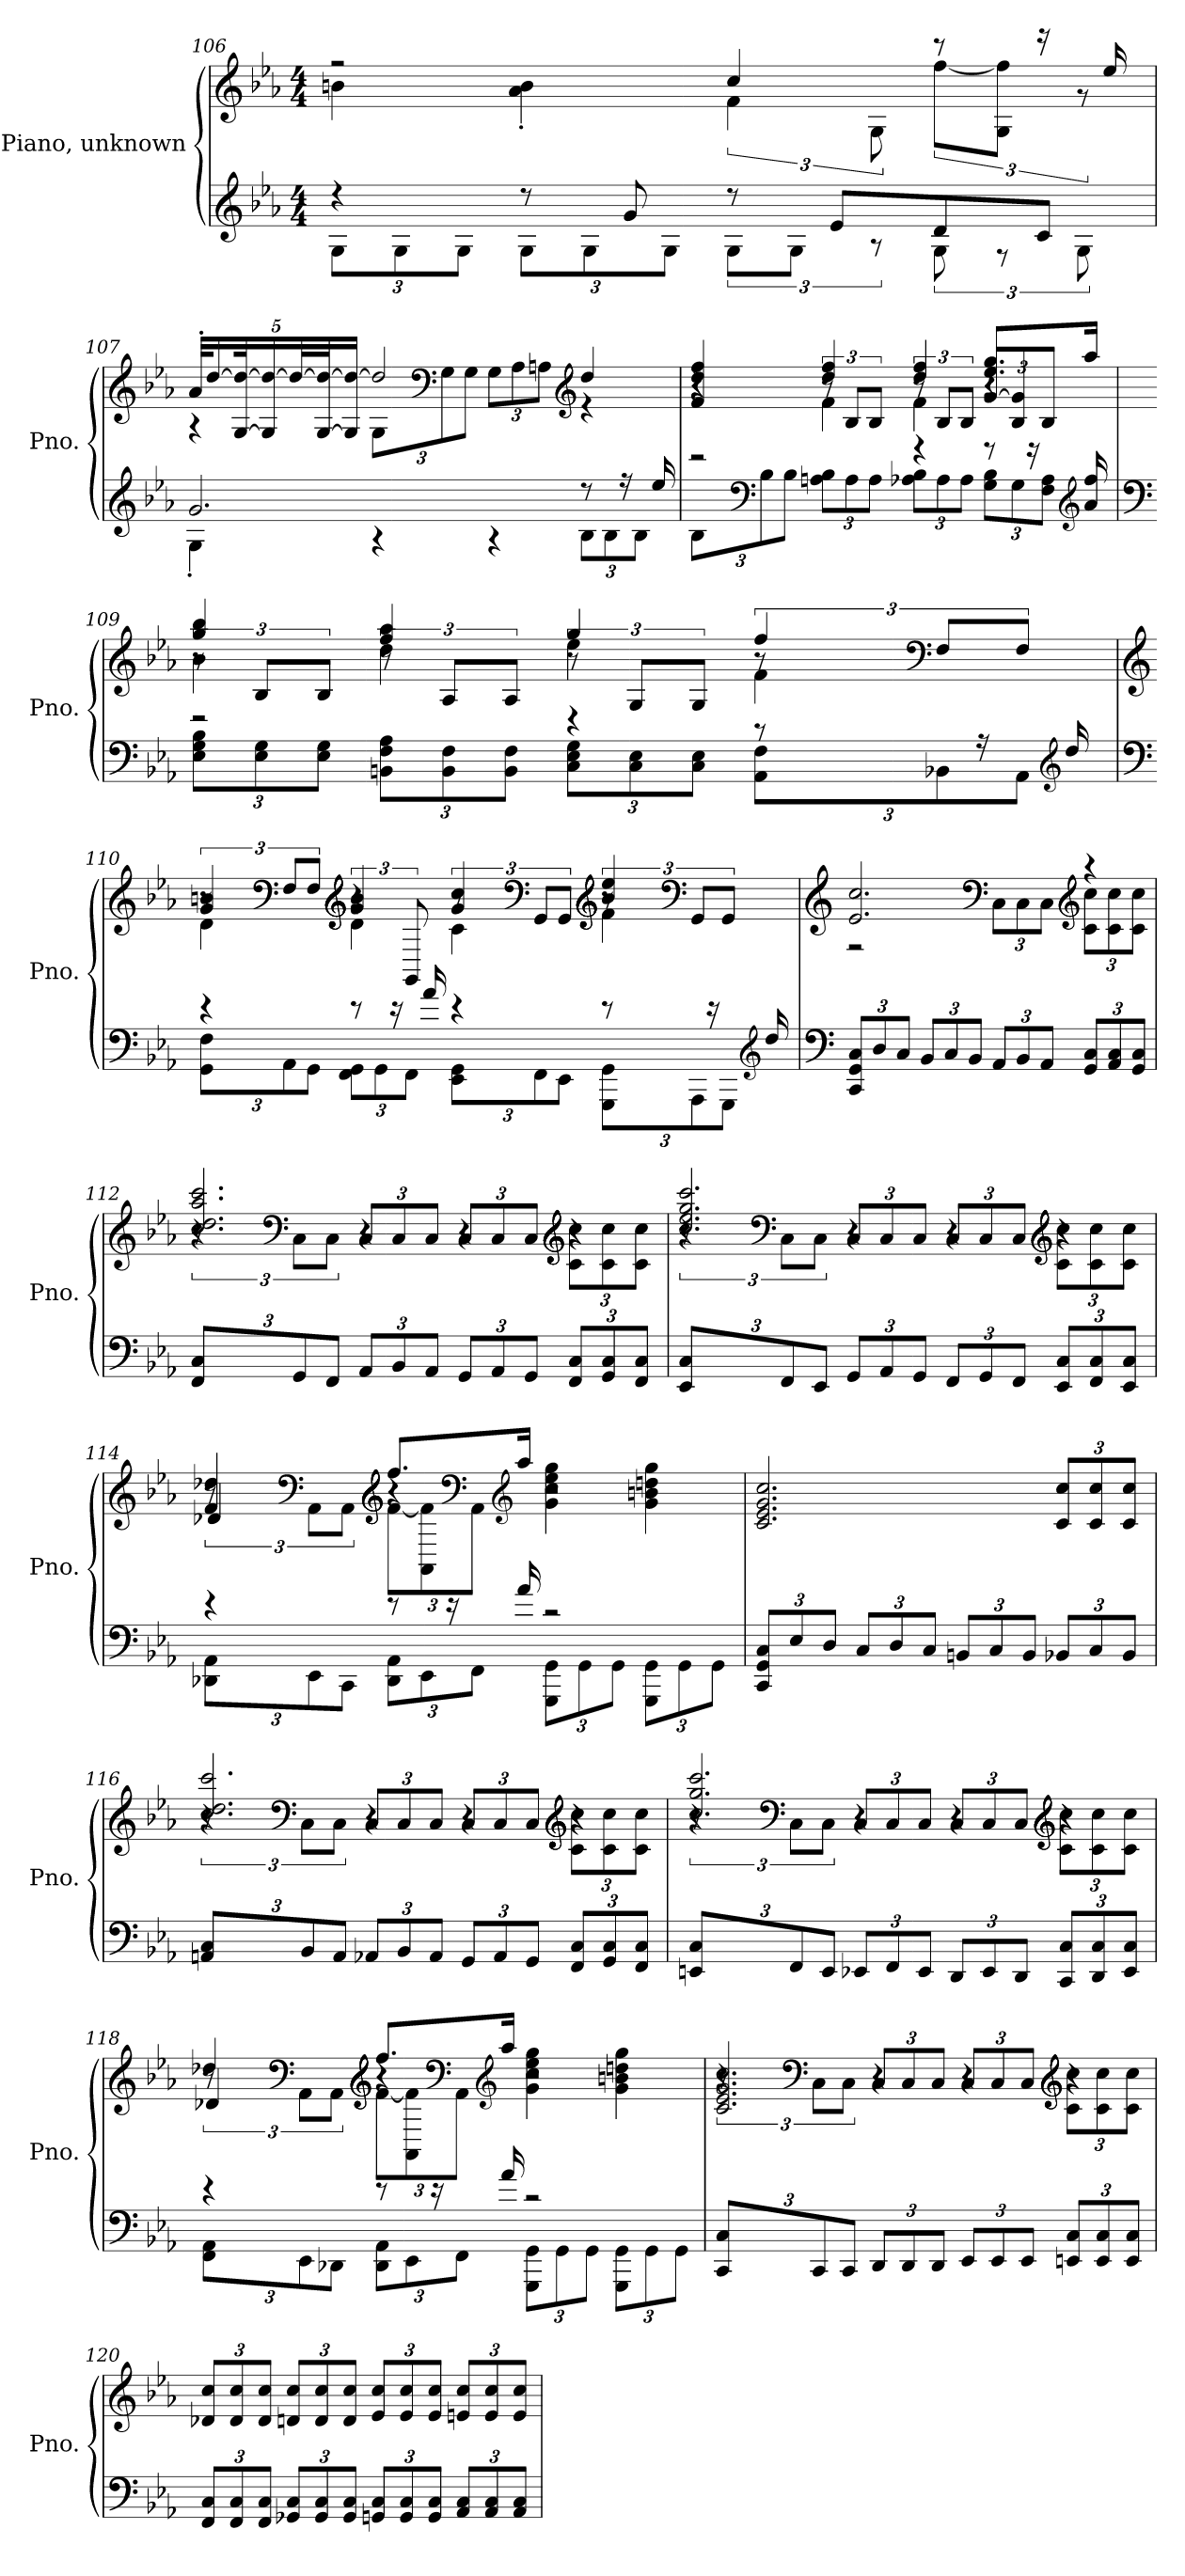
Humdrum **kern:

**kern	**kern
*part1	*part1
*staff2	*staff1
*I"Piano, unknown	*
*I'Pno.	*
*clefG2	*clefG2
*k[b-e-a-]	*k[b-e-a-]
*M4/4	*M4/4
=106	=106
*^	*
*	*Xbrackettup	*
*	*	*^
4r	12G\L	2r	4bn\
.	12G\	.	.
.	12G\J	.	.
8r	12G\L	.	4a-\' 4b\'
.	12G\	.	.
8g/	.	.	.
.	12G\J	.	.
*	*brackettup	*	*
8r	12G\L	4cc/	6f\
.	12G\J	.	.
8e-/L	.	.	.
.	12r	.	12G\
8d/	12G\	8r	[12ff\L
.	12r	.	12G\ 12ff\]J
8c/J	.	16r	.
.	12G\	.	12r
.	.	16ee-/	.
!!LO:LB:g=z	!!
=107	=107	=107	=107
*	*	*Xbrackettup	*
2.g/	4G'\	40a-'/KLL	4r
.	.	[20dd/	.
.	.	[40G/ 40dd/_K	.
.	.	20G/] 20dd/_	.
.	.	40dd/L_	.
.	.	[40G/ 40dd/_J	.
.	.	20G/] 20dd/_JJ	.
.	4r	2dd/]	12G\L
*	*	*clefF4	*
.	.	.	12G\
.	.	.	12G\J
.	4r	.	12G\L
.	.	.	12A-\
.	.	.	12An\J
*	*	*clefG2	*
*	*Xbrackettup	*	*
8r	12B-\L	4dd/	4r
.	12B-\	.	.
16r	.	.	.
.	12B-\J	.	.
16ee-/	.	.	.
!!LO:PB:g=z
=108	=108	=108	=108
*	*	*	*^
2r	12B-\L	4r	4r	4f/ 4dd/ 4ff/
*clefF4	*	*	*	*
.	12B-\	.	.	.
.	12B-\J	.	.	.
*	*	*	*	*brackettup
.	12An\ 12B-\L	4dd/ 4ff/	4f\	12r
.	12A\	.	.	12B-/L
.	12A\J	.	.	12B-/J
4r	12A-X\ 12B-\L	4dd/ 4ff/	4f\	12r
.	12A-\	.	.	12B-/L
.	12A-\J	.	.	12B-/J
*	*	*	*	*Xbrackettup
8r	12G\ 12B-\L	8.ee-/ 8.gg/L	4r	[12g/L
.	12G\	.	.	12B-/ 12g/]
16r	.	.	.	.
.	12F\ 12A-\J	.	.	12B-/J
*clefG2	*	*	*	*
16a-/ 16ff/	.	16aa-/Jk	.	.
=109	=109	=109	=109	=109
*clefF4	*	*	*	*
*	*	*	*	*brackettup
2r	12E-\ 12G\ 12B-\L	4gg/ 4bb-/	4b-\	12r
.	12E-\ 12G\	.	.	12B-/L
.	12E-\ 12G\J	.	.	12B-/J
.	12BBn\ 12F\ 12A-\L	4ff/ 4aa-/	4dd\	12r
.	12BB\ 12F\	.	.	12A-/L
.	12BB\ 12F\J	.	.	12A-/J
4r	12C\ 12E-\ 12G\L	4gg/	4ee-\	12r
.	12C\ 12E-\	.	.	12G/L
.	12C\ 12E-\J	.	.	12G/J
8r	12AA-\ 12F\L	4ff/	4f\	12r
*	*	*clefF4	*	*
.	12BB-X\	.	.	12F/L
16r	.	.	.	.
.	12AA-\J	.	.	12F/J
*clefG2	*	*	*	*
16dd/	.	.	.	.
!!LO:LB:g=z	!!	!!
=110	=110	=110	=110	=110
*clefF4	*	*clefG2	*	*
4r	12GG\ 12F\L	4g/ 4bn/	4d\	12r
*	*	*clefF4	*	*
.	12AA-\	.	.	12F/L
.	12GG\J	.	.	12F/J
*	*	*clefG2	*	*
8r	12FF\ 12GG\L	4g/ 4b/	4d\	6r
.	12GG\	.	.	.
16r	.	.	.	.
.	12FF\J	.	.	12GG/
16a-/	.	.	.	.
4r	12EE-\ 12GG\L	4g/ 4cc/	4c\	12r
*	*	*clefF4	*	*
.	12FF\	.	.	12GG/L
.	12EE-\J	.	.	12GG/J
*	*	*clefG2	*	*
8r	12GGG\ 12GG\L	4b/ 4ee-/	4f\	12r
*	*	*clefF4	*	*
.	12AAA-\	.	.	12GG/L
16r	.	.	.	.
.	12GGG\J	.	.	12GG/J
*clefG2	*	*	*	*
16dd/	.	.	.	.
*v	*v	*	*	*
*	*v	*v	*v
=111	=111
*clefF4	*clefG2
*	*^
12CC/ 12GG/ 12C/L	2.e-/ 2.cc/	2r
12D/	.	.
12C/J	.	.
12BB-/L	.	.
12C/	.	.
12BB-/J	.	.
*	*clefF4	*
*	*	*Xbrackettup
12AA-/L	.	12C\L
12BB-/	.	12C\
12AA-/J	.	12C\J
*	*clefG2	*
12GG/ 12C/L	4r	12c\ 12cc\L
12AA-/ 12C/	.	12c\ 12cc\
12GG/ 12C/J	.	12c\ 12cc\J
!!LO:LB:g=z
=112	=112	=112
*	*	*brackettup
*	*	*^
12FF/ 12C/L	2.cc/ 2.dd/ 2.aa-/ 2.ccc/	12r	4r
*	*clefF4	*	*
12GG/	.	12C\L	.
12FF/J	.	12C\J	.
*	*	*	*Xbrackettup
12AA-/L	.	4r	12C/L
12BB-/	.	.	12C/
12AA-/J	.	.	12C/J
12GG/L	.	4r	12C/L
12AA-/	.	.	12C/
12GG/J	.	.	12C/J
*	*clefG2	*	*
12FF/ 12C/L	4r	12c\ 12cc\L	4r
12GG/ 12C/	.	12c\ 12cc\	.
12FF/ 12C/J	.	12c\ 12cc\J	.
=113	=113	=113	=113
*	*	*brackettup	*
12EE-/ 12C/L	2.cc/ 2.ee-/ 2.gg/ 2.ccc/	12r	4r
*	*clefF4	*	*
12FF/	.	12C\L	.
12EE-/J	.	12C\J	.
*	*	*	*Xbrackettup
12GG/L	.	4r	12C/L
12AA-/	.	.	12C/
12GG/J	.	.	12C/J
12FF/L	.	4r	12C/L
12GG/	.	.	12C/
12FF/J	.	.	12C/J
*	*clefG2	*	*
12EE-/ 12C/L	4r	12c\ 12cc\L	4r
12FF/ 12C/	.	12c\ 12cc\	.
12EE-/ 12C/J	.	12c\ 12cc\J	.
!!LO:LB:g=z	!!	!!
=114	=114	=114	=114
*^	*	*	*
*	*	*	*brackettup	*
4r	12DD-X\ 12AA-\L	4f/ 4dd-X/	12r	4d-X/
*	*	*clefF4	*	*
.	12EE-\	.	12AA-\L	.
.	12CC\J	.	12AA-\J	.
*	*	*clefG2	*	*
*	*	*	*Xbrackettup	*
8r	12DD-\ 12AA-\L	8.ff/L	[12f\L	4r
.	12EE-\	.	12AA-\ 12f\]	.
16r	.	.	.	.
*	*	*clefF4	*	*
.	12FF\J	.	12AA-\J	.
*	*	*clefG2	*	*
16a-/	.	16aa-/Jk	.	.
2r	12GGG\ 12GG\L	2r	4g\ 4cc\ 4ee-\ 4gg\	2r
.	12GG\	.	.	.
.	12GG\J	.	.	.
.	12GGG\ 12GG\L	.	4g\ 4bn\ 4ddn\ 4gg\	.
.	12GG\	.	.	.
.	12GG\J	.	.	.
*v	*v	*	*	*
*	*v	*v	*v
=115	=115
12CC/ 12GG/ 12C/L	2.c/ 2.e-/ 2.g/ 2.cc/
12E-/	.
12D/J	.
12C/L	.
12D/	.
12C/J	.
12BBn/L	.
12C/	.
12BB/J	.
12BB-X/L	12c/ 12cc/L
12C/	12c/ 12cc/
12BB-/J	12c/ 12cc/J
!!LO:LB:g=z
=116	=116
*	*^
*	*	*brackettup
*	*	*^
12AAn/ 12C/L	2.cc/ 2.dd/ 2.ccc/	12r	4r
*	*clefF4	*	*
12BB-/	.	12C\L	.
12AA/J	.	12C\J	.
*	*	*	*Xbrackettup
12AA-X/L	.	4r	12C/L
12BB-/	.	.	12C/
12AA-/J	.	.	12C/J
12GG/L	.	4r	12C/L
12AA-/	.	.	12C/
12GG/J	.	.	12C/J
*	*clefG2	*	*
12FF/ 12C/L	4r	12c\ 12cc\L	4r
12GG/ 12C/	.	12c\ 12cc\	.
12FF/ 12C/J	.	12c\ 12cc\J	.
=117	=117	=117	=117
*	*	*brackettup	*
12EEn/ 12C/L	2.cc/ 2.gg/ 2.ccc/	12r	4r
*	*clefF4	*	*
12FF/	.	12C\L	.
12EE/J	.	12C\J	.
*	*	*	*Xbrackettup
12EE-X/L	.	4r	12C/L
12FF/	.	.	12C/
12EE-/J	.	.	12C/J
12DD/L	.	4r	12C/L
12EE-/	.	.	12C/
12DD/J	.	.	12C/J
*	*clefG2	*	*
12CC/ 12C/L	4r	12c\ 12cc\L	4r
12DD/ 12C/	.	12c\ 12cc\	.
12EE-/ 12C/J	.	12c\ 12cc\J	.
!!LO:LB:g=z	!!	!!
=118	=118	=118	=118
*^	*	*	*
*	*	*	*brackettup	*
4r	12FF\ 12AA-\L	4dd-X/	12r	4d-X/
*	*	*clefF4	*	*
.	12EE-\	.	12AA-\L	.
.	12DD-X\J	.	12AA-\J	.
*	*	*clefG2	*	*
*	*	*	*Xbrackettup	*
8r	12DD-\ 12AA-\L	8.ff/L	[12f\L	4r
.	12EE-\	.	12AA-\ 12f\]	.
16r	.	.	.	.
*	*	*clefF4	*	*
.	12FF\J	.	12AA-\J	.
*	*	*clefG2	*	*
16a-/	.	16aa-/Jk	.	.
2r	12GGG\ 12GG\L	2r	4g\ 4cc\ 4ee-\ 4gg\	2r
.	12GG\	.	.	.
.	12GG\J	.	.	.
.	12GGG\ 12GG\L	.	4g\ 4bn\ 4ddn\ 4gg\	.
.	12GG\	.	.	.
.	12GG\J	.	.	.
*v	*v	*	*	*
=119	=119	=119	=119
*	*	*brackettup	*
12CC/ 12C/L	2.c/ 2.e-/ 2.g/ 2.cc/	12r	4r
*	*clefF4	*	*
12CC/	.	12C\L	.
12CC/J	.	12C\J	.
*	*	*	*Xbrackettup
12DD/L	.	4r	12C/L
12DD/	.	.	12C/
12DD/J	.	.	12C/J
12EE-/L	.	4r	12C/L
12EE-/	.	.	12C/
12EE-/J	.	.	12C/J
*	*clefG2	*	*
12EEn/ 12C/L	4r	12c\ 12cc\L	4r
12EE/ 12C/	.	12c\ 12cc\	.
12EE/ 12C/J	.	12c\ 12cc\J	.
*	*v	*v	*v
!!LO:PB:g=z
=120	=120
12FF/ 12C/L	12d-X/ 12cc/L
12FF/ 12C/	12d-/ 12cc/
12FF/ 12C/J	12d-/ 12cc/J
12GG-X/ 12C/L	12dn/ 12cc/L
12GG-/ 12C/	12d/ 12cc/
12GG-/ 12C/J	12d/ 12cc/J
12GGn/ 12C/L	12e-/ 12cc/L
12GG/ 12C/	12e-/ 12cc/
12GG/ 12C/J	12e-/ 12cc/J
12AA-/ 12C/L	12en/ 12cc/L
12AA-/ 12C/	12e/ 12cc/
12AA-/ 12C/J	12e/ 12cc/J
=	=
*-	*-
